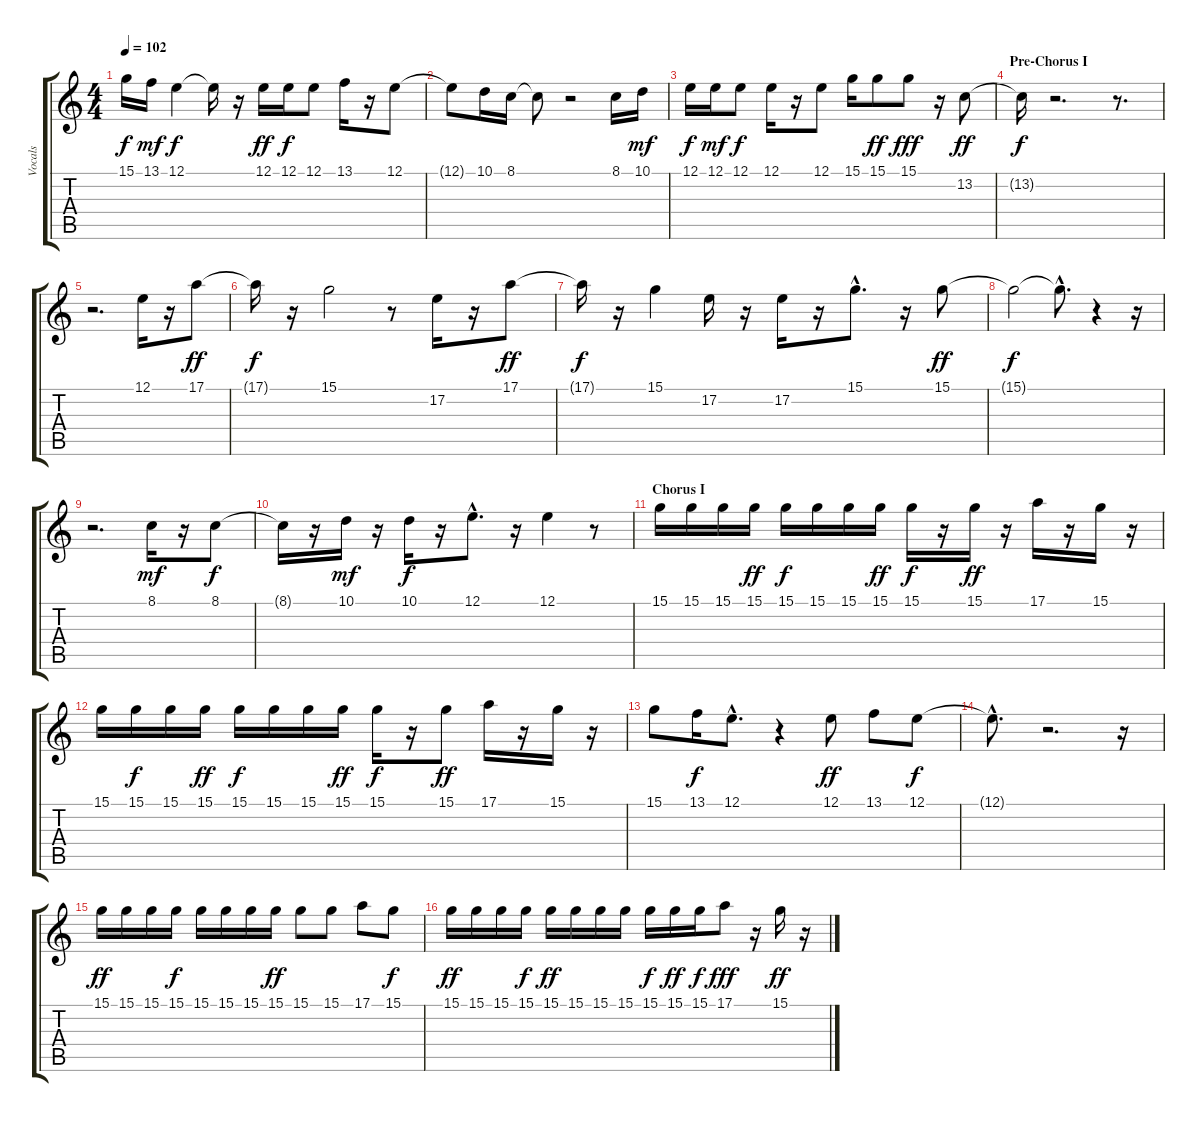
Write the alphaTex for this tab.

\track ("Vocals" "Vocals") {instrument flute}
\staff {score tabs}
\tuning (E4 B3 G3 D3 A2 E2) {hide}
\ts (4 4)
\tempo 102
\clef g2
\ks c
15.1{t}.16{dy f} 13.1.16{dy mf} 12.1.4{dy f} 12.1{t}.16 r.16 12.1.16{dy ff} 12.1.16{dy f} 12.1.8 13.1.16 r.16 12.1.8 |
12.1{t}.8 10.1.16 8.1.16 8.1{t}.8 r.2 8.1.16 10.1.16{dy mf} |
12.1.16{dy f} 12.1.16{dy mf} 12.1.8{dy f} 12.1.16 r.16 12.1.8 15.1.16 15.1.8{dy ff} 15.1.8{dy fff} r.16 13.2.8{dy ff} |
\section ("" "Pre-Chorus I")
13.2{t}.16{dy f} r.2{d} r.8{d} |
r.2{d} 12.1.16 r.16 17.1.8{dy ff} |
17.1{t}.16{dy f} r.16 15.1.2 r.8 17.2.16 r.16 17.1.8{dy ff} |
17.1{t}.16{dy f} r.16 15.1.4 17.2.16 r.16 17.2.16 r.16 15.1{hac}.8{d} r.16 15.1.8{dy ff} |
15.1{t}.2{dy f} 15.1{hac t}.8{d} r.4 r.16 |
r.2{d} 8.1.16{dy mf} r.16 8.1.8{dy f} |
8.1{t}.16 r.16 10.1.16{dy mf} r.16 10.1.16{dy f} r.16 12.1{hac}.8{d} r.16 12.1.4 r.8 |
\section ("" "Chorus I")
15.1.16 15.1.16 15.1.16 15.1.16{dy ff} 15.1.16{dy f} 15.1.16 15.1.16 15.1.16{dy ff} 15.1.16{dy f} r.16 15.1.16{dy ff} r.16 17.1.16 r.16 15.1.16 r.16 |
15.1.16 15.1.16{dy f} 15.1.16 15.1.16{dy ff} 15.1.16{dy f} 15.1.16 15.1.16 15.1.16{dy ff} 15.1.16{dy f} r.16 15.1.8{dy ff} 17.1.16 r.16 15.1.16 r.16 |
15.1.8 13.1.16{dy f} 12.1{hac}.8{d} r.4 12.1.8{dy ff} 13.1.8 12.1.8{dy f} |
12.1{hac t}.8{d} r.2{d} r.16 |
15.1.16{dy ff} 15.1.16 15.1.16 15.1.16{dy f} 15.1.16 15.1.16 15.1.16 15.1.16{dy ff} 15.1.8 15.1.8 17.1.8 15.1.8{dy f} |
15.1.16{dy ff} 15.1.16 15.1.16 15.1.16{dy f} 15.1.16{dy ff} 15.1.16 15.1.16 15.1.16 15.1.16{dy f} 15.1.16{dy ff} 15.1.16{dy f} 17.1.8{dy fff} r.16 15.1.16{dy ff} r.16
